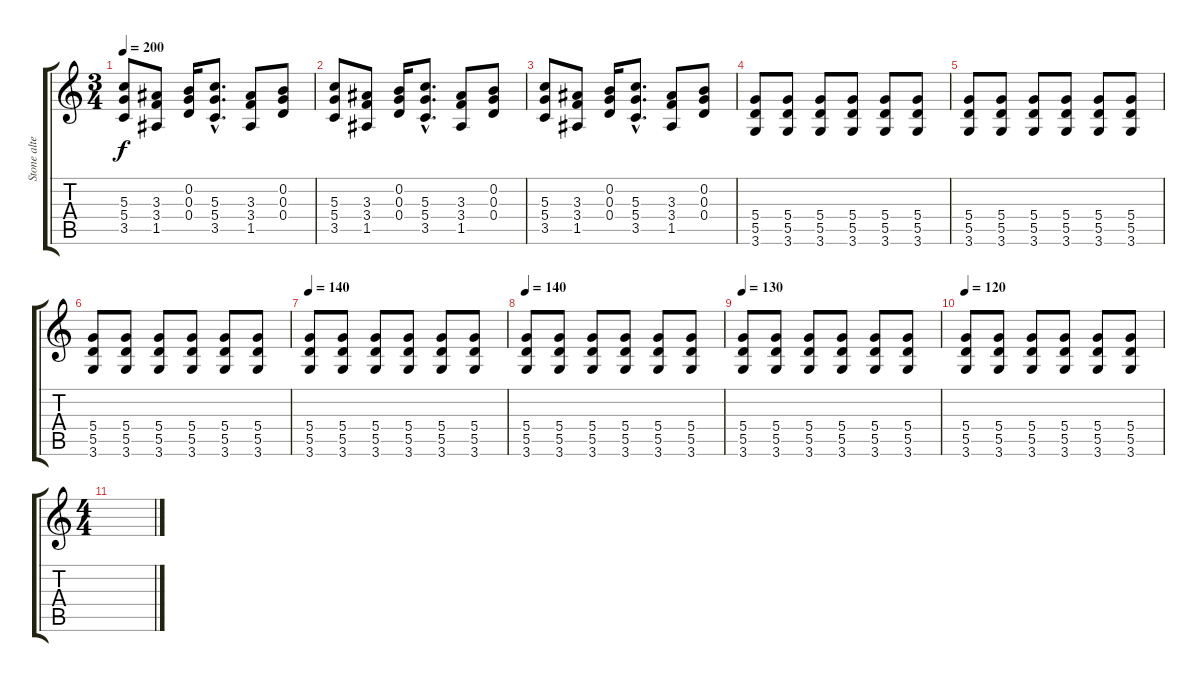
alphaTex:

\track ("Stone altern. Guitar in Standart Tuning" "Stone alte") {instrument distortionguitar}
\staff {score tabs}
\tuning (E4 B3 G3 D3 A2 E2) {hide}
\ts (3 4)
\tempo 200
\clef g2
\ks c
(5.3 5.4 3.5).8{dy f} (3.3 3.4 1.5).8 (0.2 0.3 0.4).16 (5.3{hac} 5.4{hac} 3.5{hac}).8{d} (3.3 3.4 1.5).8 (0.2 0.3 0.4).8 |
(5.3 5.4 3.5).8 (3.3 3.4 1.5).8 (0.2 0.3 0.4).16 (5.3{hac} 5.4{hac} 3.5{hac}).8{d} (3.3 3.4 1.5).8 (0.2 0.3 0.4).8 |
(5.3 5.4 3.5).8 (3.3 3.4 1.5).8 (0.2 0.3 0.4).16 (5.3{hac} 5.4{hac} 3.5{hac}).8{d} (3.3 3.4 1.5).8 (0.2 0.3 0.4).8 |
(5.4 5.5 3.6).8 (5.4 5.5 3.6).8 (5.4 5.5 3.6).8 (5.4 5.5 3.6).8 (5.4 5.5 3.6).8 (5.4 5.5 3.6).8 |
(5.4 5.5 3.6).8 (5.4 5.5 3.6).8 (5.4 5.5 3.6).8 (5.4 5.5 3.6).8 (5.4 5.5 3.6).8 (5.4 5.5 3.6).8 |
(5.4 5.5 3.6).8 (5.4 5.5 3.6).8 (5.4 5.5 3.6).8 (5.4 5.5 3.6).8 (5.4 5.5 3.6).8 (5.4 5.5 3.6).8 |
\tempo 140
(5.4 5.5 3.6).8 (5.4 5.5 3.6).8 (5.4 5.5 3.6).8 (5.4 5.5 3.6).8 (5.4 5.5 3.6).8 (5.4 5.5 3.6).8 |
\tempo 140
(5.4 5.5 3.6).8 (5.4 5.5 3.6).8 (5.4 5.5 3.6).8 (5.4 5.5 3.6).8 (5.4 5.5 3.6).8 (5.4 5.5 3.6).8 |
\tempo 130
(5.4 5.5 3.6).8 (5.4 5.5 3.6).8 (5.4 5.5 3.6).8 (5.4 5.5 3.6).8 (5.4 5.5 3.6).8 (5.4 5.5 3.6).8 |
\tempo 120
(5.4 5.5 3.6).8 (5.4 5.5 3.6).8 (5.4 5.5 3.6).8 (5.4 5.5 3.6).8 (5.4 5.5 3.6).8 (5.4 5.5 3.6).8 |
\ts (4 4)
